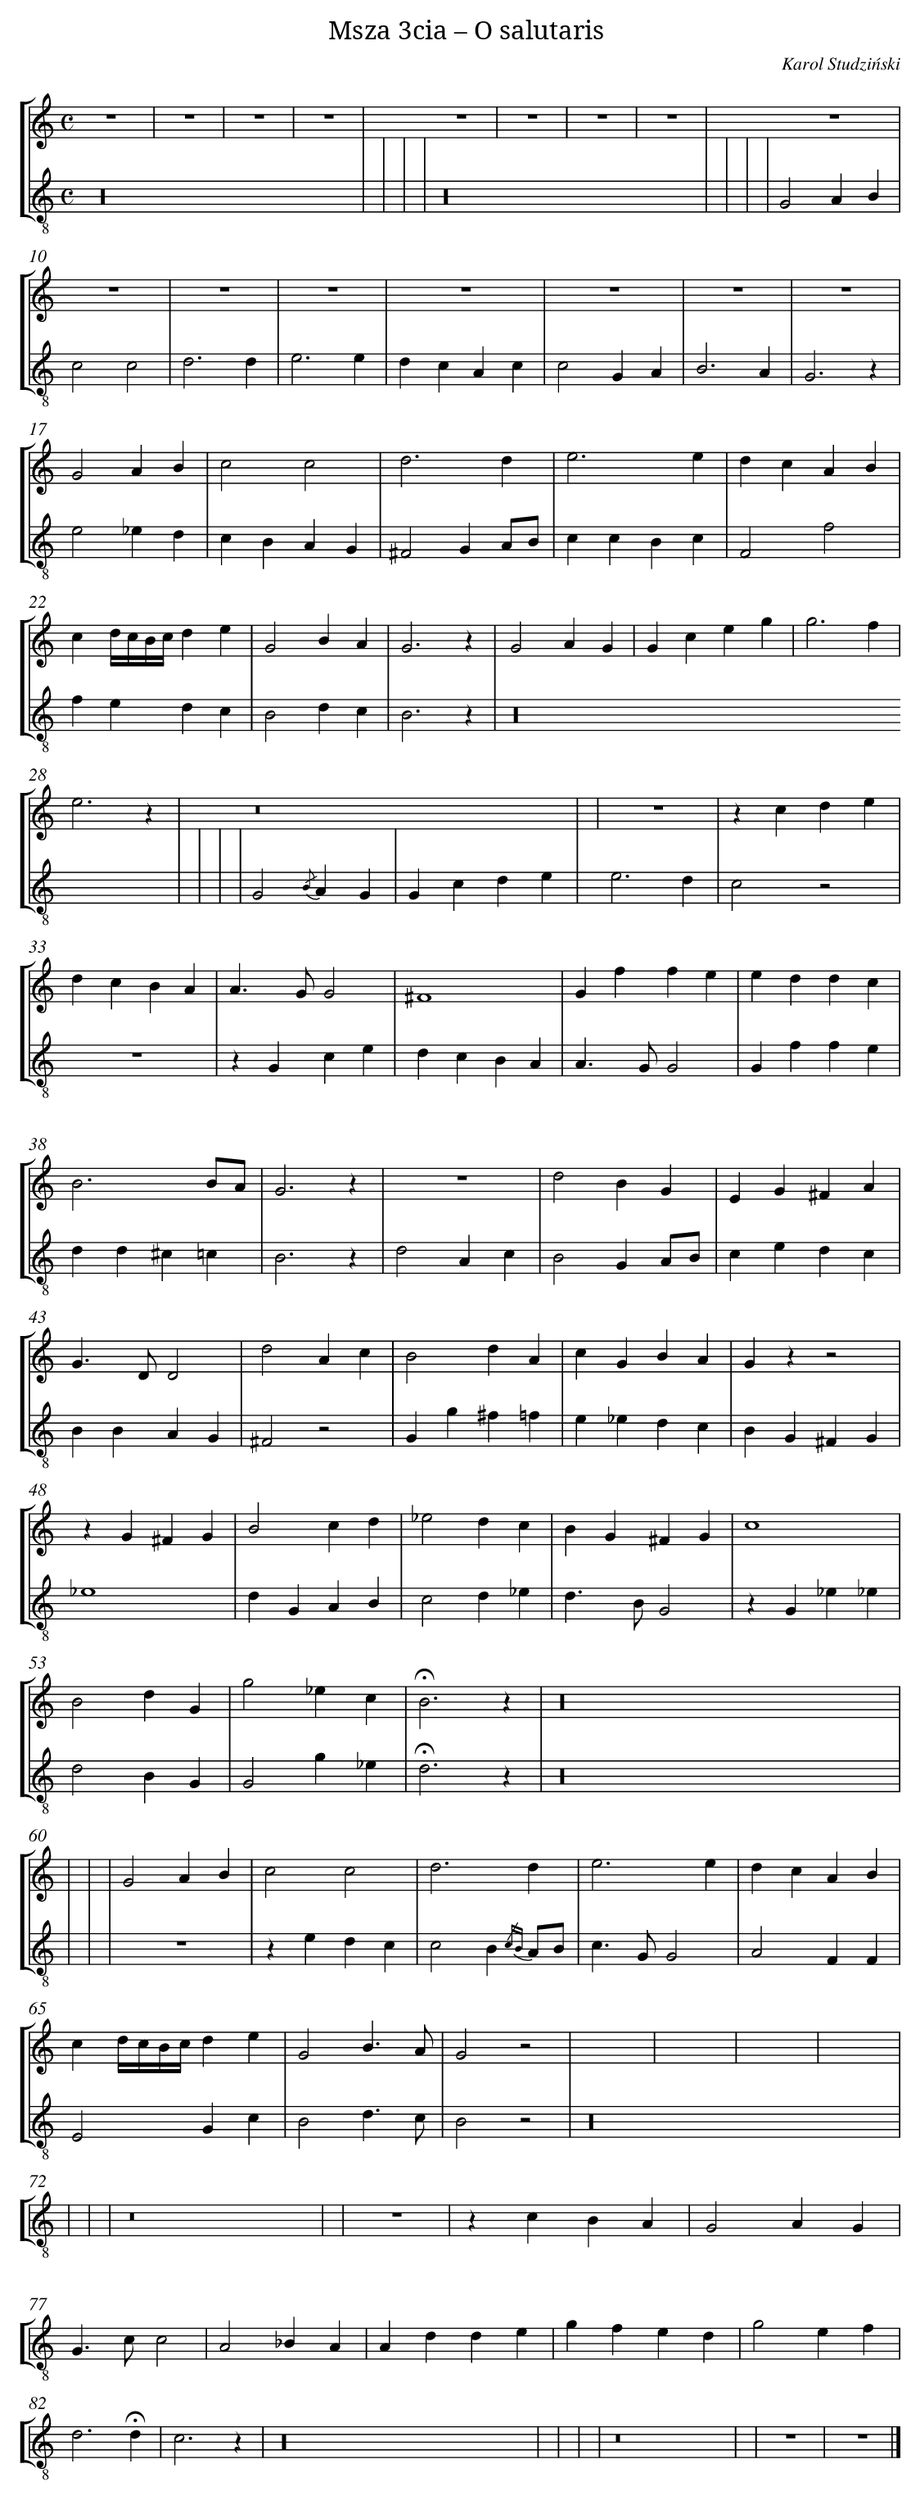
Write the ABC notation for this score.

X:1
T: Msza 3cia – O salutaris
C: Karol Studziński
L: 1/4
M: C
%%staves [1 2 3 4]
V: 1 clef=treble
V: 2 clef=treble
V: 3 clef=treble-8
V: 4 clef=bass
K: C
[V:1] z4 |
[V:2] x4 |
[V:3] z16 |
[V:4] x4 |
[V:1] z4 |
[V:2] x4 |
[V:3]  |
[V:4] x4 |
[V:1] z4 |
[V:2] x4 |
[V:3]  |
[V:4] x4 |
[V:1] z4 |
[V:2] x4 |
[V:3]  |
[V:4] x4 |
[V:1] z4 |
[V:2] x4 |
[V:3] z16 |
[V:4] x4 |
[V:1] z4 |
[V:2] x4 |
[V:3]  |
[V:4] x4 |
[V:1] z4 |
[V:2] x4 |
[V:3]  |
[V:4] x4 |
[V:1] z4 |
[V:2] x4 |
[V:3]  |
[V:4] x4 |
[V:1] z4 |
[V:2] x4 |
[V:3] G2AB |
[V:4] x4 |
[V:1] z4 |
[V:2] x4 |
[V:3] c2c2 |
[V:4] x4 |
[V:1] z4 |
[V:2] x4 |
[V:3] d3d |
[V:4] x4 |
[V:1] z4 |
[V:2] x4 |
[V:3] e3e |
[V:4] x4 |
[V:1] z4 |
[V:2] x4 |
[V:3] dcAc |
[V:4] x4 |
[V:1] z4 |
[V:2] x4 |
[V:3] c2GA |
[V:4] x4 |
[V:1] z4 |
[V:2] x4 |
[V:3] B3A |
[V:4] x4 |
[V:1] z4 |
[V:2] x4 |
[V:3] G3z |
[V:4] x4 |
[V:1] G2AB |
[V:2] x4 |
[V:3] e2_ed |
[V:4] x4 |
[V:1] c2c2 |
[V:2] x4 |
[V:3] cBAG |
[V:4] x4 |
[V:1] d3d |
[V:2] x4 |
[V:3] ^F2GA/B/ |
[V:4] x4 |
[V:1] e3e |
[V:2] x4 |
[V:3] ccBc |
[V:4] x4 |
[V:1] dcAB |
[V:2] x4 |
[V:3] F2f2 |
[V:4] x4 |
[V:1] cd//c//B//c//de |
[V:2] x4 |
[V:3] fedc |
[V:4] x4 |
[V:1] G2BA |
[V:2] x4 |
[V:3] B2dc |
[V:4] x4 |
[V:1] G3z |
[V:2] x4 |
[V:3] B3z |
[V:4] x4 |
[V:1] G2AG |
[V:2] x4 |
[V:3] z16 |
[V:4] x4 |
[V:1] Gceg |
[V:2] x4 |
[V:3]  |
[V:4] x4 |
[V:1] g3f |
[V:2] x4 |
[V:3]  |
[V:4] x4 |
[V:1] e3z |
[V:2] x4 |
[V:3]  |
[V:4] x4 |
[V:1] z8 |
[V:2] x4 |
[V:3] G2{/B}AG |
[V:4] x4 |
[V:1]  |
[V:2] x4 |
[V:3] Gcde |
[V:4] x4 |
[V:1] z4 |
[V:2] x4 |
[V:3] e3d |
[V:4] x4 |
[V:1] zcde |
[V:2] x4 |
[V:3] c2z2 |
[V:4] x4 |
[V:1] dcBA |
[V:2] x4 |
[V:3] z4 |
[V:4] x4 |
[V:1] A>GG2 |
[V:2] x4 |
[V:3] zGce |
[V:4] x4 |
[V:1] ^F4 |
[V:2] x4 |
[V:3] dcBA |
[V:4] x4 |
[V:1] Gffe |
[V:2] x4 |
[V:3] A>GG2 |
[V:4] x4 |
[V:1] eddc |
[V:2] x4 |
[V:3] Gffe |
[V:4] x4 |
[V:1] B3B/A/ |
[V:2] x4 |
[V:3] dd^c=c |
[V:4] x4 |
[V:1] G3z |
[V:2] x4 |
[V:3] B3z |
[V:4] x4 |
[V:1] z4 |
[V:2] x4 |
[V:3] d2Ac |
[V:4] x4 |
[V:1] d2BG |
[V:2] x4 |
[V:3] B2GA/B/ |
[V:4] x4 |
[V:1] EG^FA |
[V:2] x4 |
[V:3] cedc |
[V:4] x4 |
[V:1] G>DD2 |
[V:2] x4 |
[V:3] BBAG |
[V:4] x4 |
[V:1] d2Ac |
[V:2] x4 |
[V:3] ^F2z2 |
[V:4] x4 |
[V:1] B2dA |
[V:2] x4 |
[V:3] Gg^f=f |
[V:4] x4 |
[V:1] cGBA |
[V:2] x4 |
[V:3] e_edc |
[V:4] x4 |
[V:1] Gzz2 |
[V:2] x4 |
[V:3] BG^FG |
[V:4] x4 |
[V:1] zG^FG |
[V:2] x4 |
[V:3] _e4 |
[V:4] x4 |
[V:1] B2cd |
[V:2] x4 |
[V:3] dGAB |
[V:4] x4 |
[V:1] _e2dc |
[V:2] x4 |
[V:3] c2d_e |
[V:4] x4 |
[V:1] BG^FG |
[V:2] x4 |
[V:3] d>BG2 |
[V:4] x4 |
[V:1] c4 |
[V:2] x4 |
[V:3] zG_e_e |
[V:4] x4 |
[V:1] B2dG |
[V:2] x4 |
[V:3] d2BG |
[V:4] x4 |
[V:1] g2_ec |
[V:2] x4 |
[V:3] G2g_e |
[V:4] x4 |
[V:1] !fermata!B3z |
[V:2] x4 |
[V:3] !fermata!d3z |
[V:4] x4 |
[V:1] z16 |
[V:2] x4 |
[V:3] z16 |
[V:4] x4 |
[V:1]  |
[V:2] x4 |
[V:3]  |
[V:4] x4 |
[V:1]  |
[V:2] x4 |
[V:3]  |
[V:4] x4 |
[V:1]  |
[V:2] x4 |
[V:3]  |
[V:4] x4 |
[V:1] G2AB |
[V:2] x4 |
[V:3] z4 |
[V:4] x4 |
[V:1] c2c2 |
[V:2] x4 |
[V:3] zedc |
[V:4] x4 |
[V:1] d3d |
[V:2] x4 |
[V:3] c2B{/cB} A/B/ |
[V:4] x4 |
[V:1] e3e |
[V:2] x4 |
[V:3] c>GG2 |
[V:4] x4 |
[V:1] dcAB |
[V:2] x4 |
[V:3] A2FF |
[V:4] x4 |
[V:1] cd//c//B//c//de |
[V:2] x4 |
[V:3] E2Gc |
[V:4] x4 |
[V:1] G2B3/A/ |
[V:2] x4 |
[V:3] B2d3/c/ |
[V:4] x4 |
[V:1] G2z2 |
[V:2] x4 |
[V:3] B2z2 |
[V:4] x4 |
[V:1] x4 |
[V:2] x4 |
[V:3] z16 |
[V:4] x4 |
[V:1] x4 |
[V:2] x4 |
[V:3]  |
[V:4] x4 |
[V:1] x4 |
[V:2] x4 |
[V:3]  |
[V:4] x4 |
[V:1] x4 |
[V:2] x4 |
[V:3]  |
[V:4] x4 |
[V:1] x4 |
[V:2] x4 |
[V:3] z8 |
[V:4] x4 |
[V:1] x4 |
[V:2] x4 |
[V:3]  |
[V:4] x4 |
[V:1] x4 |
[V:2] x4 |
[V:3] z4 |
[V:4] x4 |
[V:1] x4 |
[V:2] x4 |
[V:3] zcBA |
[V:4] x4 |
[V:1] x4 |
[V:2] x4 |
[V:3] G2AG |
[V:4] x4 |
[V:1] x4 |
[V:2] x4 |
[V:3] G>cc2 |
[V:4] x4 |
[V:1] x4 |
[V:2] x4 |
[V:3] A2_BA |
[V:4] x4 |
[V:1] x4 |
[V:2] x4 |
[V:3] Adde |
[V:4] x4 |
[V:1] x4 |
[V:2] x4 |
[V:3] gfed |
[V:4] x4 |
[V:1] x4 |
[V:2] x4 |
[V:3] g2ef |
[V:4] x4 |
[V:1] x4 |
[V:2] x4 |
[V:3] d3!fermata!d |
[V:4] x4 |
[V:1] x4 |
[V:2] x4 |
[V:3] c3z |
[V:4] x4 |
[V:1] x4 |
[V:2] x4 |
[V:3] z16 |
[V:4] x4 |
[V:1] x4 |
[V:2] x4 |
[V:3]  |
[V:4] x4 |
[V:1] x4 |
[V:2] x4 |
[V:3]  |
[V:4] x4 |
[V:1] x4 |
[V:2] x4 |
[V:3]  |
[V:4] x4 |
[V:1] x4 |
[V:2] x4 |
[V:3] z8 |
[V:4] x4 |
[V:1] x4 |
[V:2] x4 |
[V:3]  |
[V:4] x4 |
[V:1] x4 |
[V:2] x4 |
[V:3] z4 |
[V:4] x4 |
[V:1] x4 |]
[V:2] x4 |]
[V:3] z4 |]
[V:4] x4 |]
